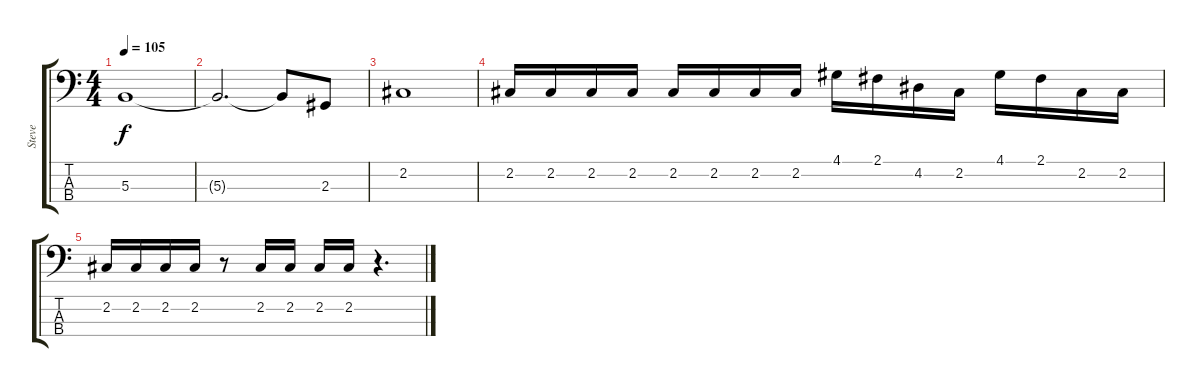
\track ("Steve" "Steve") {instrument electricbassfinger}
\staff {score tabs}
\tuning (E2 B1 Gb1 Db1) {hide}
\ts (4 4)
\tempo 105
\clef f4
\ks c
5.3.1{dy f} |
5.3{t}.2{d} 5.3{t}.8 2.3.8 |
2.2.1 |
2.2.16 2.2.16 2.2.16 2.2.16 2.2.16 2.2.16 2.2.16 2.2.16 4.1.16 2.1.16 4.2.16 2.2.16 4.1.16 2.1.16 2.2.16 2.2.16 |
2.2.16 2.2.16 2.2.16 2.2.16 r.8 2.2.16 2.2.16 2.2.16 2.2.16 r.4{d}
